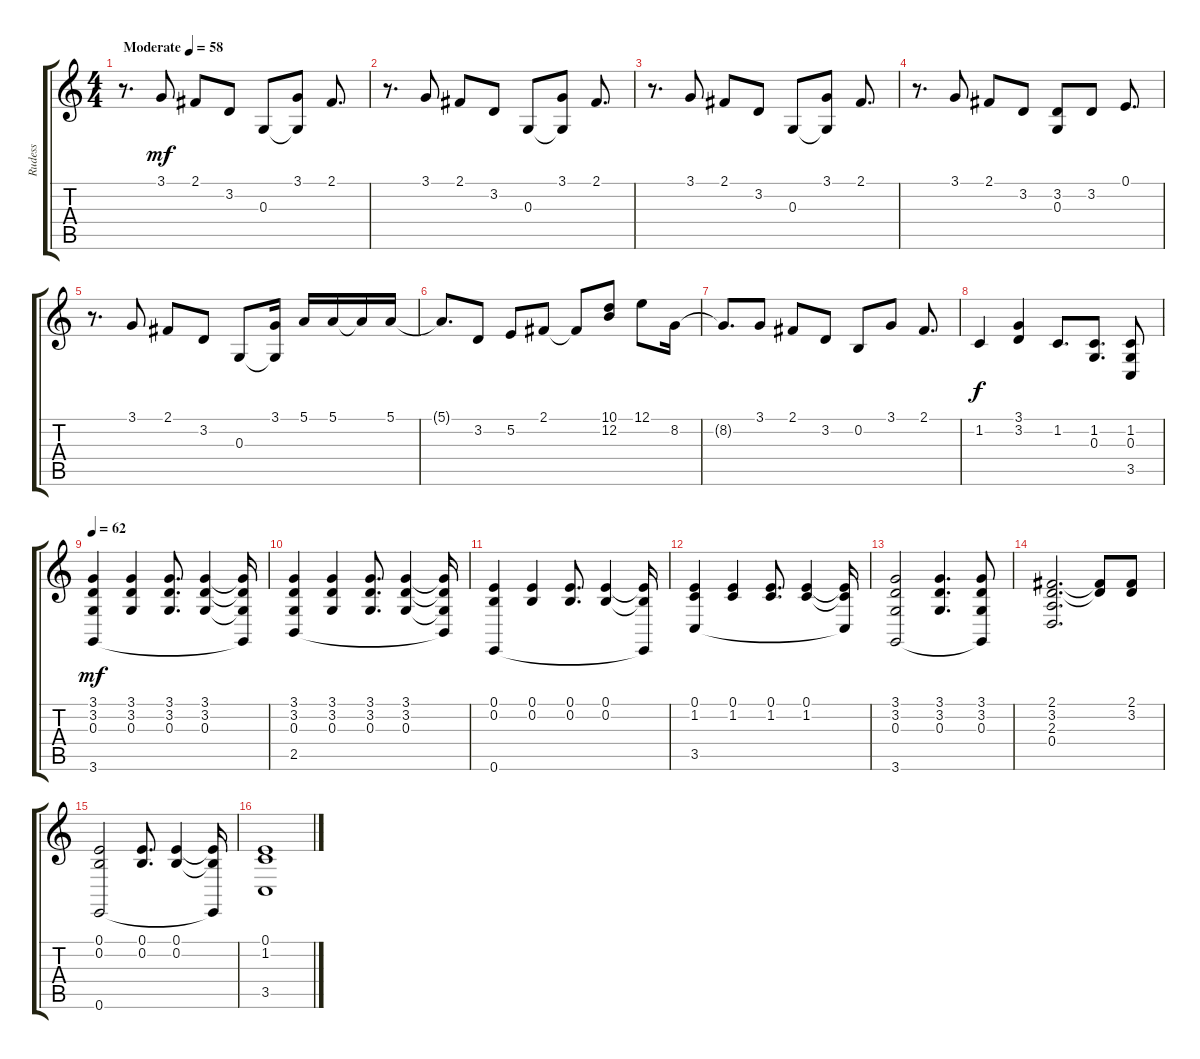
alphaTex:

\track ("Rudess" "Rudess") {instrument brightacousticpiano}
\staff {score tabs}
\tuning (E4 B3 G3 D3 A2 E2) {hide}
\ts (4 4)
\tempo (58 "Moderate")
\clef g2
\ks c
r.8{d dy mf instrument brightacousticpiano} 3.1.8 2.1.8 3.2.8 0.3.8 (3.1 0.3{t}).8 2.1.8{d} |
r.8{d} 3.1.8 2.1.8 3.2.8 0.3.8 (3.1 0.3{t}).8 2.1.8{d} |
r.8{d} 3.1.8 2.1.8 3.2.8 0.3.8 (3.1 0.3{t}).8 2.1.8{d} |
r.8{d} 3.1.8 2.1.8 3.2.8 (3.2 0.3).8 3.2.8 0.1.8{d} |
r.8{d} 3.1.8 2.1.8 3.2.8 0.3.8 (3.1 0.3{t}).16 5.1.16 5.1.16 5.1{t}.16 5.1.16 |
5.1{t}.8{d} 3.2.8 5.2.8 2.1.8 2.1{t}.8 (10.1 12.2).8 12.1.8 8.2.16 |
8.2{t}.8{d} 3.1.8 2.1.8 3.2.8 0.2.8 3.1.8 2.1.8{d} |
1.2.4{dy f} (3.1 3.2).4 1.2.8{d} (1.2 0.3).8{d} (1.2 0.3 3.5).8 |
\tempo 62
(3.1 3.2 0.3 3.6).4{dy mf volume 13} (3.1 3.2 0.3).4 (3.1 3.2 0.3).8{d} (3.1 3.2 0.3).4 (3.1{t} 3.2{t} 0.3{t} 3.6{t}).16 |
(3.1 3.2 0.3 2.5).4 (3.1 3.2 0.3).4 (3.1 3.2 0.3).8{d} (3.1 3.2 0.3).4 (3.1{t} 3.2{t} 0.3{t} 2.5{t}).16 |
(0.1 0.2 0.6).4 (0.1 0.2).4 (0.1 0.2).8{d} (0.1 0.2).4 (0.1{t} 0.2{t} 0.6{t}).16 |
(0.1 1.2 3.5).4 (0.1 1.2).4 (0.1 1.2).8{d} (0.1 1.2).4 (0.1{t} 1.2{t} 3.5{t}).16 |
(3.1 3.2 0.3 3.6).2 (3.1 3.2 0.3).4{d} (3.1 3.2 0.3 3.6{t}).8 |
(2.1 3.2 2.3 0.4).2{d} (2.1{t} 3.2{t}).8 (2.1 3.2).8 |
(0.1 0.2 0.6).2 (0.1 0.2).8{d} (0.1 0.2).4 (0.1{t} 0.2{t} 0.6{t}).16 |
(0.1 1.2 3.5).1
